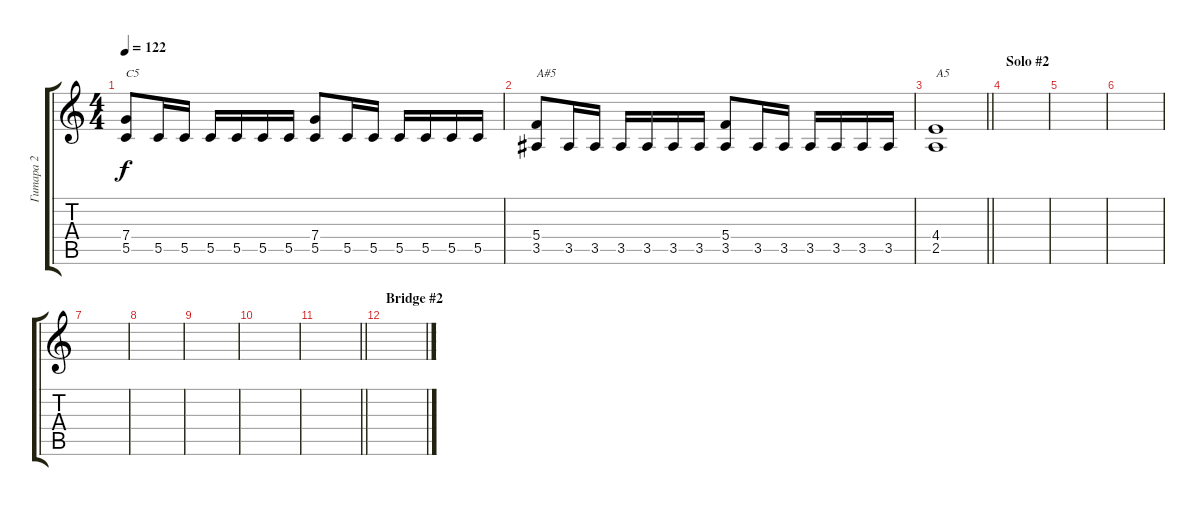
\track ("Гитара 2" "Гитара 2") {instrument distortionguitar}
\staff {score tabs}
\tuning (D4 A3 F3 C3 G2 C2) {hide}
\ts (4 4)
\tempo 122
\clef g2
\ks c
(7.4 5.5).8{txt "C5" dy f} 5.5.16 5.5.16 5.5.16 5.5.16 5.5.16 5.5.16 (7.4 5.5).8 5.5.16 5.5.16 5.5.16 5.5.16 5.5.16 5.5.16 |
(5.4 3.5).8{txt "A#5"} 3.5.16 3.5.16 3.5.16 3.5.16 3.5.16 3.5.16 (5.4 3.5).8 3.5.16 3.5.16 3.5.16 3.5.16 3.5.16 3.5.16 |
\barLineRight lightlight
(4.4 2.5).1{txt "A5"} |
\section ("" "Solo #2")
|
|
|
|
|
|
|
\barLineRight lightlight
|
\section ("" "Bridge #2")
